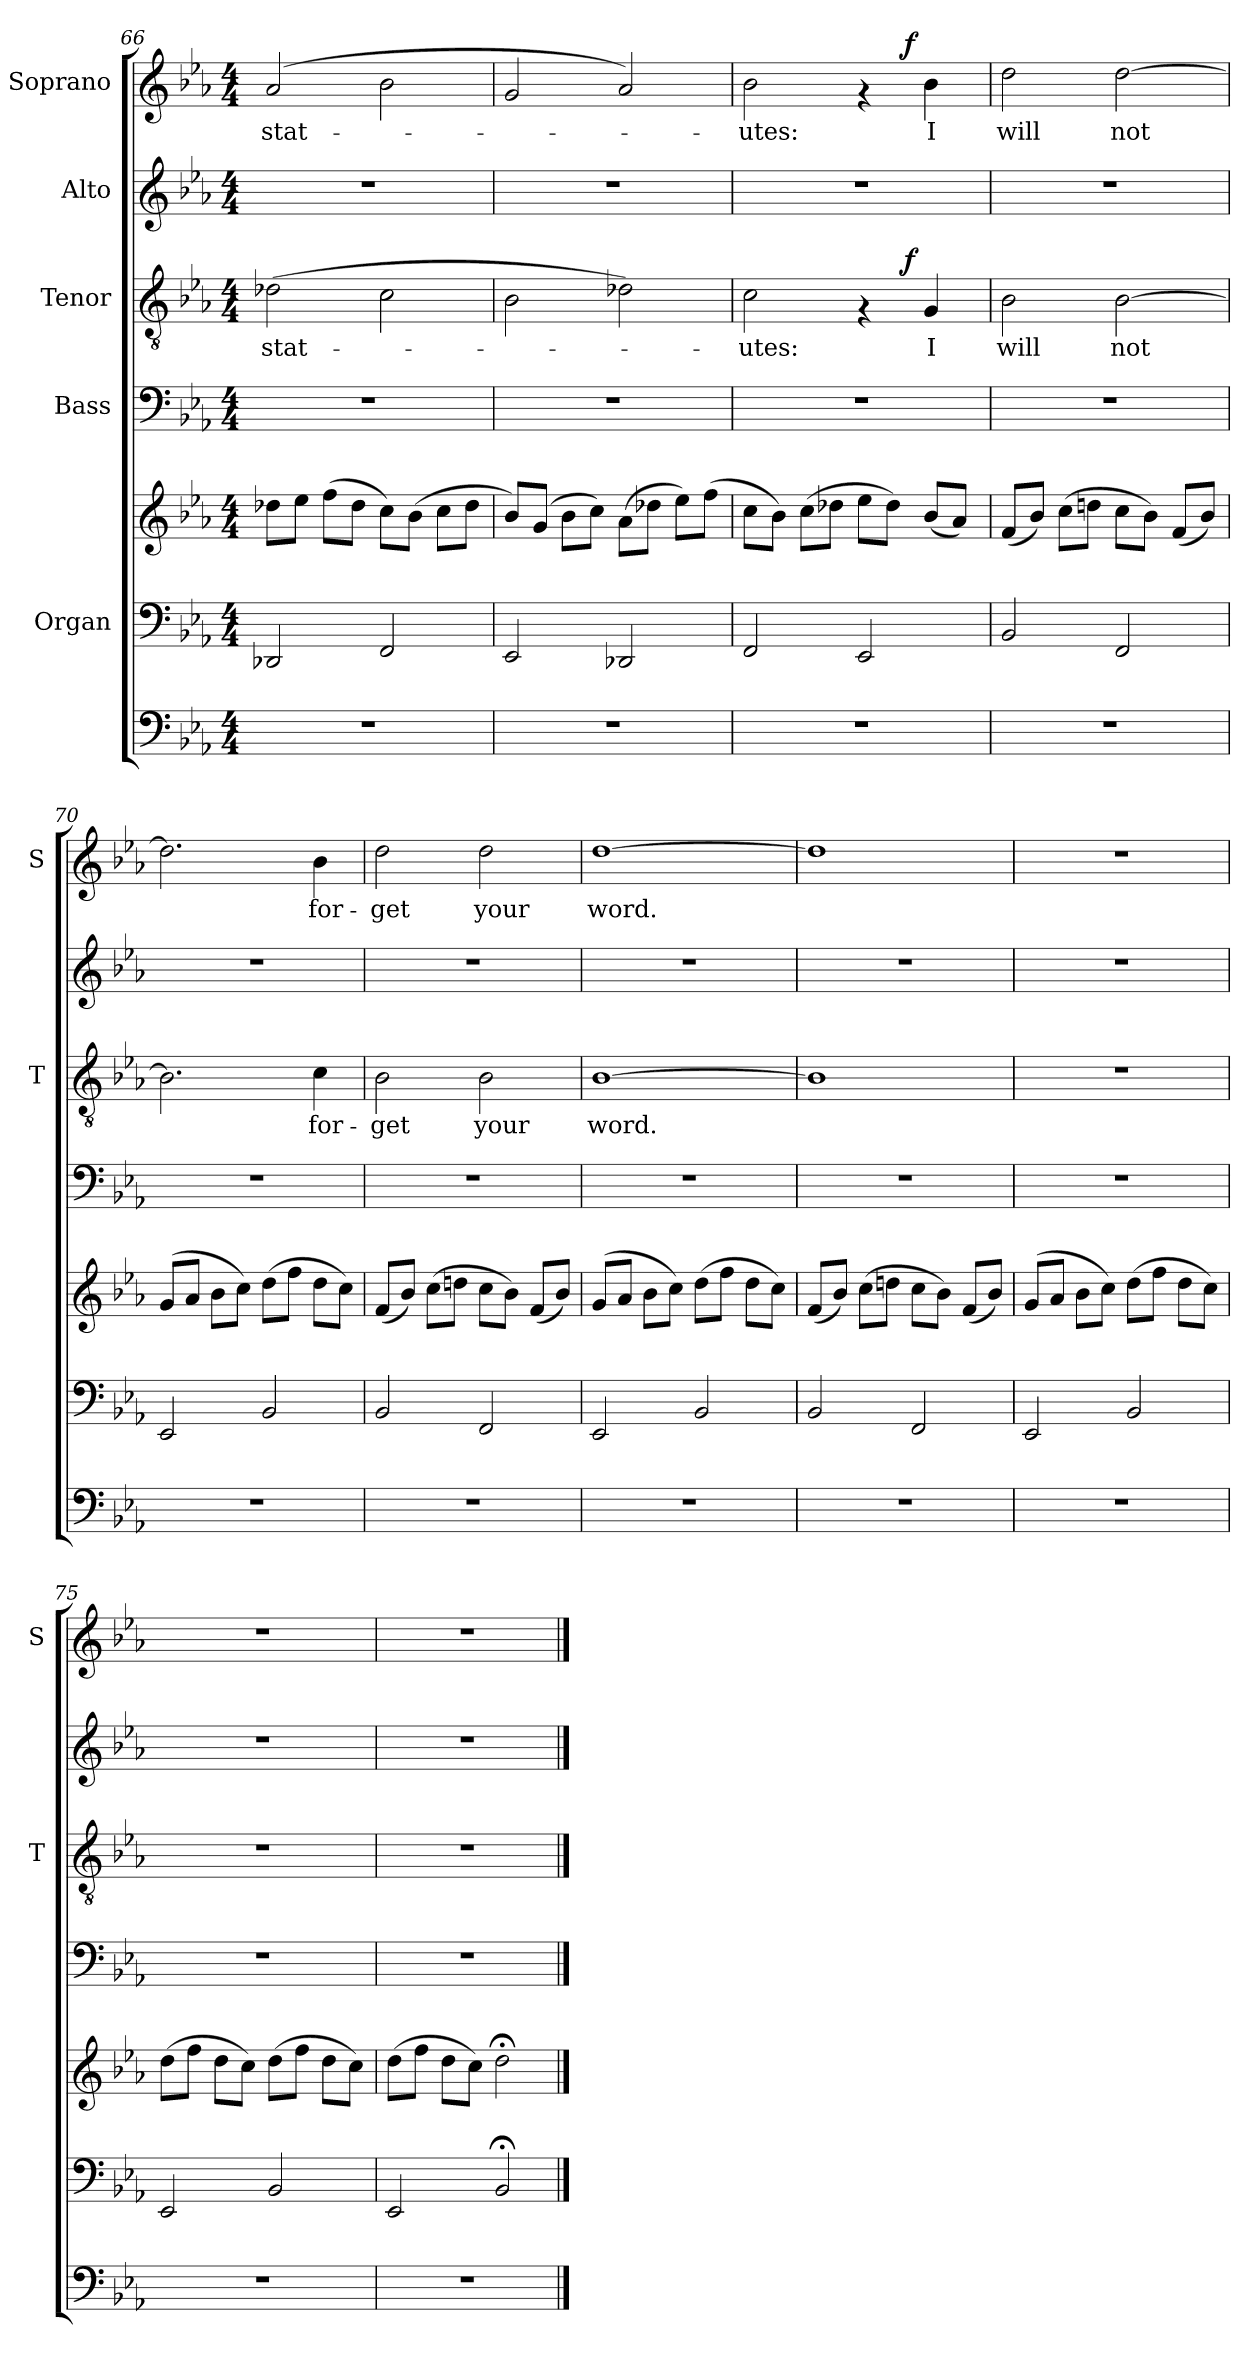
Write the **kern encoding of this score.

**kern	**kern	**kern	**kern	**kern	**text	**dynam	**kern	**kern	**text	**dynam
*part6	*part5	*part5	*part4	*part3	*part3	*part3	*part2	*part1	*part1	*part1
*staff7	*staff6	*staff5	*staff4	*staff3	*staff3	*staff3	*staff2	*staff1	*staff1	*staff1
*	*I"Organ	*	*I"Bass	*I"Tenor	*	*	*I"Alto	*I"Soprano	*	*
*	*	*	*	*I'T	*	*	*	*I'S	*	*
*clefF4	*clefF4	*clefG2	*clefF4	*clefGv2	*	*	*clefG2	*clefG2	*	*
*	*	*	*ITrd7c12	*	*	*	*	*	*	*
*k[b-e-a-]	*k[b-e-a-]	*k[b-e-a-]	*k[b-e-a-]	*k[b-e-a-]	*	*	*k[b-e-a-]	*k[b-e-a-]	*	*
*E-:	*E-:	*E-:	*E-:	*E-:	*	*	*E-:	*E-:	*	*
*M4/4	*M4/4	*M4/4	*M4/4	*M4/4	*	*	*M4/4	*M4/4	*	*
=66	=66	=66	=66	=66	=66	=66	=66	=66	=66	=66
!	!	!	!	!	!LO:LY:b	!	!	!	!LO:LY:b	!
1r	2DD-X/	8dd-X\L	1r	(>2d-X\	stat-	.	1r	(2a-/	stat-	.
.	.	8ee-\J	.	.	.	.	.	.	.	.
.	.	(>8ff\L	.	.	.	.	.	.	.	.
.	.	8dd-\J	.	.	.	.	.	.	.	.
.	2FF/	8cc\L)	.	2c\	.	.	.	2b-\	.	.
.	.	(>8b-\J	.	.	.	.	.	.	.	.
.	.	8cc\L	.	.	.	.	.	.	.	.
.	.	8dd-\J	.	.	.	.	.	.	.	.
=67	=67	=67	=67	=67	=67	=67	=67	=67	=67	=67
1r	2EE-/	8b-/L)	1r	2B-\	.	.	1r	2g/	.	.
.	.	(8g/J	.	.	.	.	.	.	.	.
.	.	8b-\L	.	.	.	.	.	.	.	.
.	.	8cc\J)	.	.	.	.	.	.	.	.
.	2DD-X/	(>8a-\L	.	2d-X\)	.	.	.	2a-/)	.	.
.	.	8dd-X\J	.	.	.	.	.	.	.	.
.	.	8ee-\L)	.	.	.	.	.	.	.	.
.	.	(>8ff\J	.	.	.	.	.	.	.	.
!!LO:PB:g=z
=68	=68	=68	=68	=68	=68	=68	=68	=68	=68	=68
!	!	!	!	!	!LO:LY:b	!	!	!	!LO:LY:b	!
*	*	*	*	*^	*	*	*	*^	*	*
1r	2FF/	8cc\L	1r	2c\	2ryy	-utes:	.	1r	2b-\	2ryy	-utes:	.
.	.	8b-\J)	.	.	.	.	.	.	.	.	.	.
.	.	(>8cc\L	.	.	.	.	.	.	.	.	.	.
.	.	8dd-X\J	.	.	.	.	.	.	.	.	.	.
.	2EE-/	8ee-\L	.	4rF	8.ryy	.	.	.	4rf	8.ryy	.	.
.	.	8dd-\J)	.	.	.	.	.	.	.	.	.	.
!	!	!	!	!	!	!	!LO:DY:a	!	!	!	!	!LO:DY:a
.	.	.	.	.	4ryy	.	f	.	.	4ryy	.	f
!	!	!	!	!	!	!LO:LY:b	!	!	!	!	!LO:LY:b	!
.	.	(<8b-/L	.	4G/	.	I	.	.	4b-\	.	I	.
.	.	8a-/J)	.	.	.	.	.	.	.	.	.	.
.	.	.	.	.	16ryy	.	.	.	.	16ryy	.	.
=69	=69	=69	=69	=69	=69	=69	=69	=69	=69	=69	=69	=69
!	!	!	!	!	!	!LO:LY:b	!	!	!	!	!LO:LY:b	!
*	*	*	*	*v	*v	*	*	*	*v	*v	*	*
1r	2BB-/	(<8f/L	1r	2B-\	will	.	1r	2dd\	will	.
.	.	8b-/J)	.	.	.	.	.	.	.	.
.	.	(>8cc\L	.	.	.	.	.	.	.	.
.	.	8ddn\J	.	.	.	.	.	.	.	.
!	!	!	!	!	!LO:LY:b	!	!	!	!LO:LY:b	!
.	2FF/	8cc\L	.	[>2B-\	not	.	.	[>2dd\	not	.
.	.	8b-\J)	.	.	.	.	.	.	.	.
.	.	(<8f/L	.	.	.	.	.	.	.	.
.	.	8b-/J)	.	.	.	.	.	.	.	.
=70	=70	=70	=70	=70	=70	=70	=70	=70	=70	=70
1r	2EE-/	(>8g/L	1r	2.B-\]	.	.	1r	2.dd\]	.	.
.	.	8a-/J	.	.	.	.	.	.	.	.
.	.	8b-\L	.	.	.	.	.	.	.	.
.	.	8cc\J)	.	.	.	.	.	.	.	.
.	2BB-/	(>8dd\L	.	.	.	.	.	.	.	.
.	.	8ff\J	.	.	.	.	.	.	.	.
!	!	!	!	!	!LO:LY:b	!	!	!	!LO:LY:b	!
.	.	8dd\L	.	4c\	for-	.	.	4b-\	for-	.
.	.	8cc\J)	.	.	.	.	.	.	.	.
=71	=71	=71	=71	=71	=71	=71	=71	=71	=71	=71
!	!	!	!	!	!LO:LY:b	!	!	!	!LO:LY:b	!
1r	2BB-/	(<8f/L	1r	2B-\	-get	.	1r	2dd\	-get	.
.	.	8b-/J)	.	.	.	.	.	.	.	.
.	.	(>8cc\L	.	.	.	.	.	.	.	.
.	.	8ddn\J	.	.	.	.	.	.	.	.
!	!	!	!	!	!LO:LY:b	!	!	!	!LO:LY:b	!
.	2FF/	8cc\L	.	2B-\	your	.	.	2dd\	your	.
.	.	8b-\J)	.	.	.	.	.	.	.	.
.	.	(<8f/L	.	.	.	.	.	.	.	.
.	.	8b-/J)	.	.	.	.	.	.	.	.
=72	=72	=72	=72	=72	=72	=72	=72	=72	=72	=72
!	!	!	!	!	!LO:LY:b	!	!	!	!LO:LY:b	!
1r	2EE-/	(>8g/L	1r	[>1B-	word.	.	1r	[>1dd	word.	.
.	.	8a-/J	.	.	.	.	.	.	.	.
.	.	8b-\L	.	.	.	.	.	.	.	.
.	.	8cc\J)	.	.	.	.	.	.	.	.
.	2BB-/	(>8dd\L	.	.	.	.	.	.	.	.
.	.	8ff\J	.	.	.	.	.	.	.	.
.	.	8dd\L	.	.	.	.	.	.	.	.
.	.	8cc\J)	.	.	.	.	.	.	.	.
=73	=73	=73	=73	=73	=73	=73	=73	=73	=73	=73
1r	2BB-/	(<8f/L	1r	1B-]	.	.	1r	1dd]	.	.
.	.	8b-/J)	.	.	.	.	.	.	.	.
.	.	(>8cc\L	.	.	.	.	.	.	.	.
.	.	8ddn\J	.	.	.	.	.	.	.	.
.	2FF/	8cc\L	.	.	.	.	.	.	.	.
.	.	8b-\J)	.	.	.	.	.	.	.	.
.	.	(<8f/L	.	.	.	.	.	.	.	.
.	.	8b-/J)	.	.	.	.	.	.	.	.
=74	=74	=74	=74	=74	=74	=74	=74	=74	=74	=74
1r	2EE-/	(>8g/L	1r	1r	.	.	1r	1r	.	.
.	.	8a-/J	.	.	.	.	.	.	.	.
.	.	8b-\L	.	.	.	.	.	.	.	.
.	.	8cc\J)	.	.	.	.	.	.	.	.
.	2BB-/	(>8dd\L	.	.	.	.	.	.	.	.
.	.	8ff\J	.	.	.	.	.	.	.	.
.	.	8dd\L	.	.	.	.	.	.	.	.
.	.	8cc\J)	.	.	.	.	.	.	.	.
=75	=75	=75	=75	=75	=75	=75	=75	=75	=75	=75
1r	2EE-/	(>8dd\L	1r	1r	.	.	1r	1r	.	.
.	.	8ff\J	.	.	.	.	.	.	.	.
.	.	8dd\L	.	.	.	.	.	.	.	.
.	.	8cc\J)	.	.	.	.	.	.	.	.
.	2BB-/	(>8dd\L	.	.	.	.	.	.	.	.
.	.	8ff\J	.	.	.	.	.	.	.	.
.	.	8dd\L	.	.	.	.	.	.	.	.
.	.	8cc\J)	.	.	.	.	.	.	.	.
=76	=76	=76	=76	=76	=76	=76	=76	=76	=76	=76
1r	2EE-/	(>8dd\L	1r	1r	.	.	1r	1r	.	.
.	.	8ff\J	.	.	.	.	.	.	.	.
.	.	8dd\L	.	.	.	.	.	.	.	.
.	.	8cc\J)	.	.	.	.	.	.	.	.
.	2BB-;/	2dd;<\	.	.	.	.	.	.	.	.
==	==	==	==	==	==	==	==	==	==	==
*-	*-	*-	*-	*-	*-	*-	*-	*-	*-	*-
